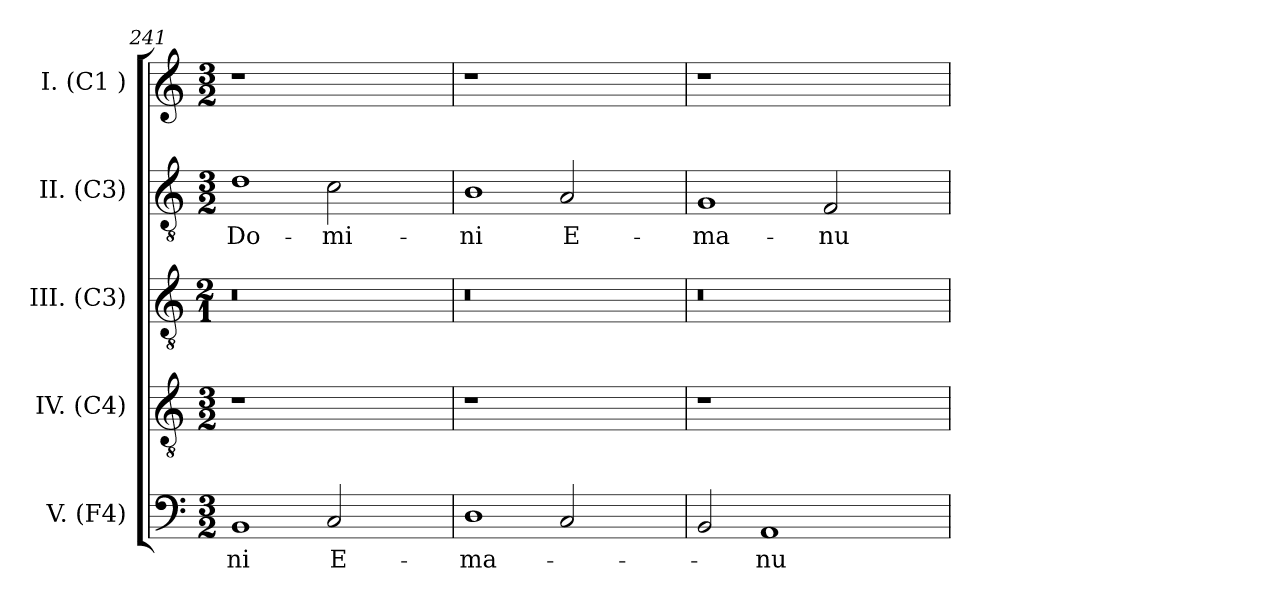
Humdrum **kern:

**kern	**text	**kern	**kern	**kern	**text	**kern
*part5	*part5	*part4	*part3	*part2	*part2	*part1
*staff5	*staff5	*staff4	*staff3	*staff2	*staff2	*staff1
*I"V. (F4)	*	*I"IV. (C4)	*I"III. (C3)	*I"II. (C3)	*	*I"I. (C1 )
*I'V.	*	*I'IV.	*I'III.	*I'II.	*	*I'I.
*clefF4	*	*clefGv2	*clefGv2	*clefGv2	*	*clefG2
*k[]	*	*k[]	*	*k[]	*	*k[]
*C:	*	*C:	*	*C:	*	*C:
*M3/2	*	*M3/2	*M2/1	*M3/2	*	*M3/2
=241	=241	=241	=241	=241	=241	=241
!	!LO:LY:b:cj	!LO:N:vis=1	!	!	!LO:LY:b:cj	!LO:N:vis=1
1BB	-ni	1.r	0r	1d	Do-	1.r
!	!LO:LY:b:cj	!	!	!	!LO:LY:b:cj	!
2C/	E-	.	.	2c\	-mi-	.
2ryy	.	2ryy	.	2ryy	.	2ryy
=242	=242	=242	=242	=242	=242	=242
!	!LO:LY:b:cj	!LO:N:vis=1	!	!	!LO:LY:b:cj	!LO:N:vis=1
1D	-ma-	1.r	0r	1B	-ni	1.r
!	!	!	!	!	!LO:LY:b:cj	!
2C/	.	.	.	2A/	E-	.
2ryy	.	2ryy	.	2ryy	.	2ryy
=243	=243	=243	=243	=243	=243	=243
!	!	!LO:N:vis=1	!	!	!LO:LY:b:cj	!LO:N:vis=1
2BB/	.	1.r	0r	1G	-ma-	1.r
!	!LO:LY:b:cj	!	!	!	!	!
1AA	-nu-	.	.	.	.	.
!	!	!	!	!	!LO:LY:b:cj	!
.	.	.	.	2F/	-nu-	.
2ryy	.	2ryy	.	2ryy	.	2ryy
=	=	=	=	=	=	=
*-	*-	*-	*-	*-	*-	*-
